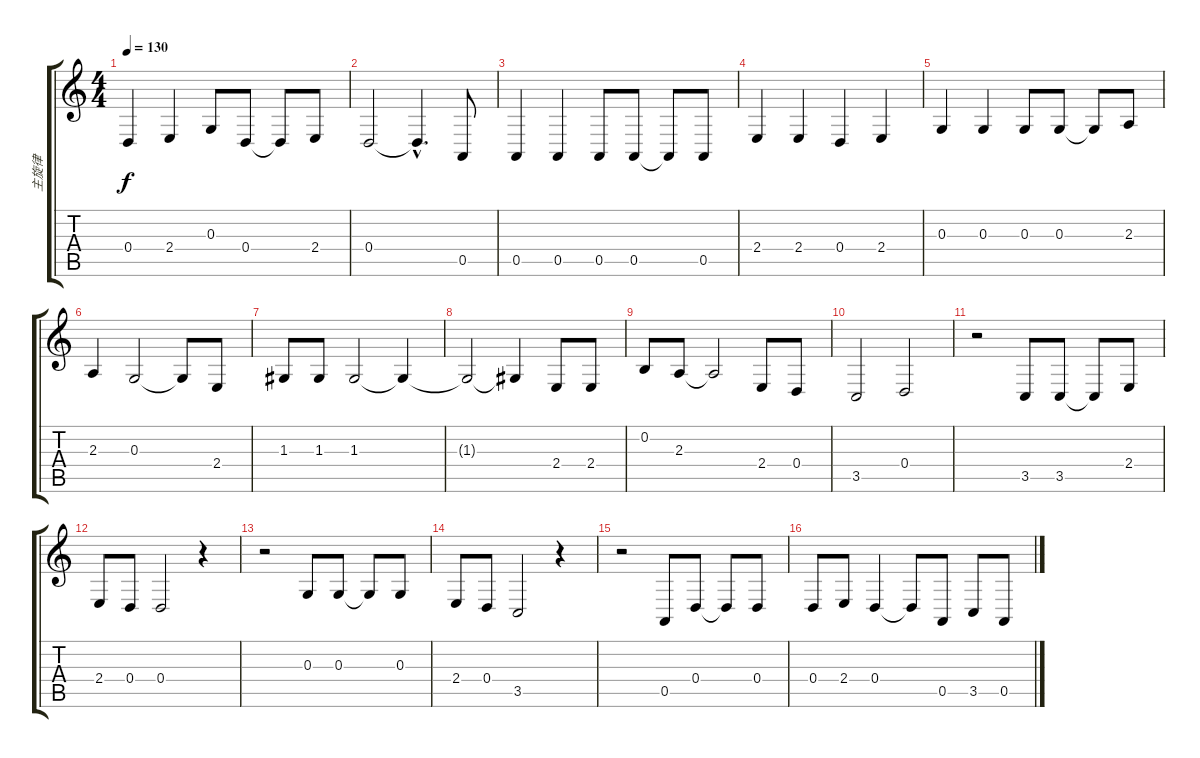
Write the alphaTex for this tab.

\track ("主旋律" "主旋律") {instrument violin}
\staff {score tabs}
\tuning (E4 B3 G3 D3 A2 E2) {hide}
\ts (4 4)
\tempo 130
\clef g2
\ks c
0.4.4{dy f} 2.4.4 0.3.8 0.4.8 0.4{t}.8 2.4.8 |
0.4.2 0.4{hac t}.4{d} 0.5.8 |
0.5.4 0.5.4 0.5.8 0.5.8 0.5{t}.8 0.5.8 |
2.4.4 2.4.4 0.4.4 2.4.4 |
0.3.4 0.3.4 0.3.8 0.3.8 0.3{t}.8 2.3.8 |
2.3.4 0.3.2 0.3{t}.8 2.4.8 |
1.3.8 1.3.8 1.3.2 1.3{t}.4 |
1.3{t}.2 1.3{t}.4 2.4.8 2.4.8 |
0.2.8 2.3.8 2.3{t}.2 2.4.8 0.4.8 |
3.5.2 0.4.2 |
r.2 3.5.8 3.5.8 3.5{t}.8 2.4.8 |
2.4.8 0.4.8 0.4.2 r.4 |
r.2 0.3.8 0.3.8 0.3{t}.8 0.3.8 |
2.4.8 0.4.8 3.5.2 r.4 |
r.2 0.5.8 0.4.8 0.4{t}.8 0.4.8 |
0.4.8 2.4.8 0.4.4 0.4{t}.8 0.5.8 3.5.8 0.5.8
